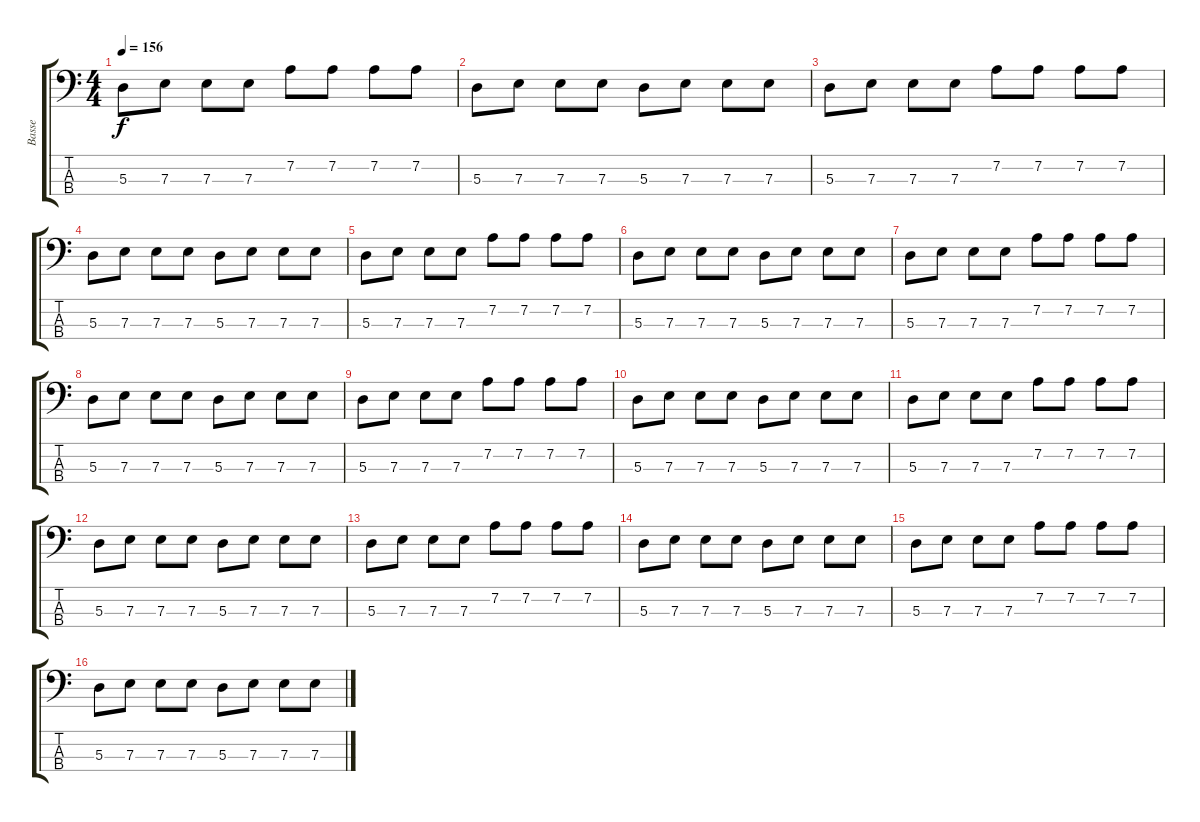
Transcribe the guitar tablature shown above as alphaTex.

\track ("Basse" "Basse") {instrument slapbass2}
\staff {score tabs}
\tuning (G2 D2 A1 E1) {hide}
\ts (4 4)
\tempo 156
\clef f4
\ks c
5.3.8{dy f} 7.3.8 7.3.8 7.3.8 7.2.8 7.2.8 7.2.8 7.2.8 |
5.3.8 7.3.8 7.3.8 7.3.8 5.3.8 7.3.8 7.3.8 7.3.8 |
5.3.8 7.3.8 7.3.8 7.3.8 7.2.8 7.2.8 7.2.8 7.2.8 |
5.3.8 7.3.8 7.3.8 7.3.8 5.3.8 7.3.8 7.3.8 7.3.8 |
5.3.8 7.3.8 7.3.8 7.3.8 7.2.8 7.2.8 7.2.8 7.2.8 |
5.3.8 7.3.8 7.3.8 7.3.8 5.3.8 7.3.8 7.3.8 7.3.8 |
5.3.8 7.3.8 7.3.8 7.3.8 7.2.8 7.2.8 7.2.8 7.2.8 |
5.3.8 7.3.8 7.3.8 7.3.8 5.3.8 7.3.8 7.3.8 7.3.8 |
5.3.8 7.3.8 7.3.8 7.3.8 7.2.8 7.2.8 7.2.8 7.2.8 |
5.3.8 7.3.8 7.3.8 7.3.8 5.3.8 7.3.8 7.3.8 7.3.8 |
5.3.8 7.3.8 7.3.8 7.3.8 7.2.8 7.2.8 7.2.8 7.2.8 |
5.3.8 7.3.8 7.3.8 7.3.8 5.3.8 7.3.8 7.3.8 7.3.8 |
5.3.8 7.3.8 7.3.8 7.3.8 7.2.8 7.2.8 7.2.8 7.2.8 |
5.3.8 7.3.8 7.3.8 7.3.8 5.3.8 7.3.8 7.3.8 7.3.8 |
5.3.8 7.3.8 7.3.8 7.3.8 7.2.8 7.2.8 7.2.8 7.2.8 |
5.3.8 7.3.8 7.3.8 7.3.8 5.3.8 7.3.8 7.3.8 7.3.8
